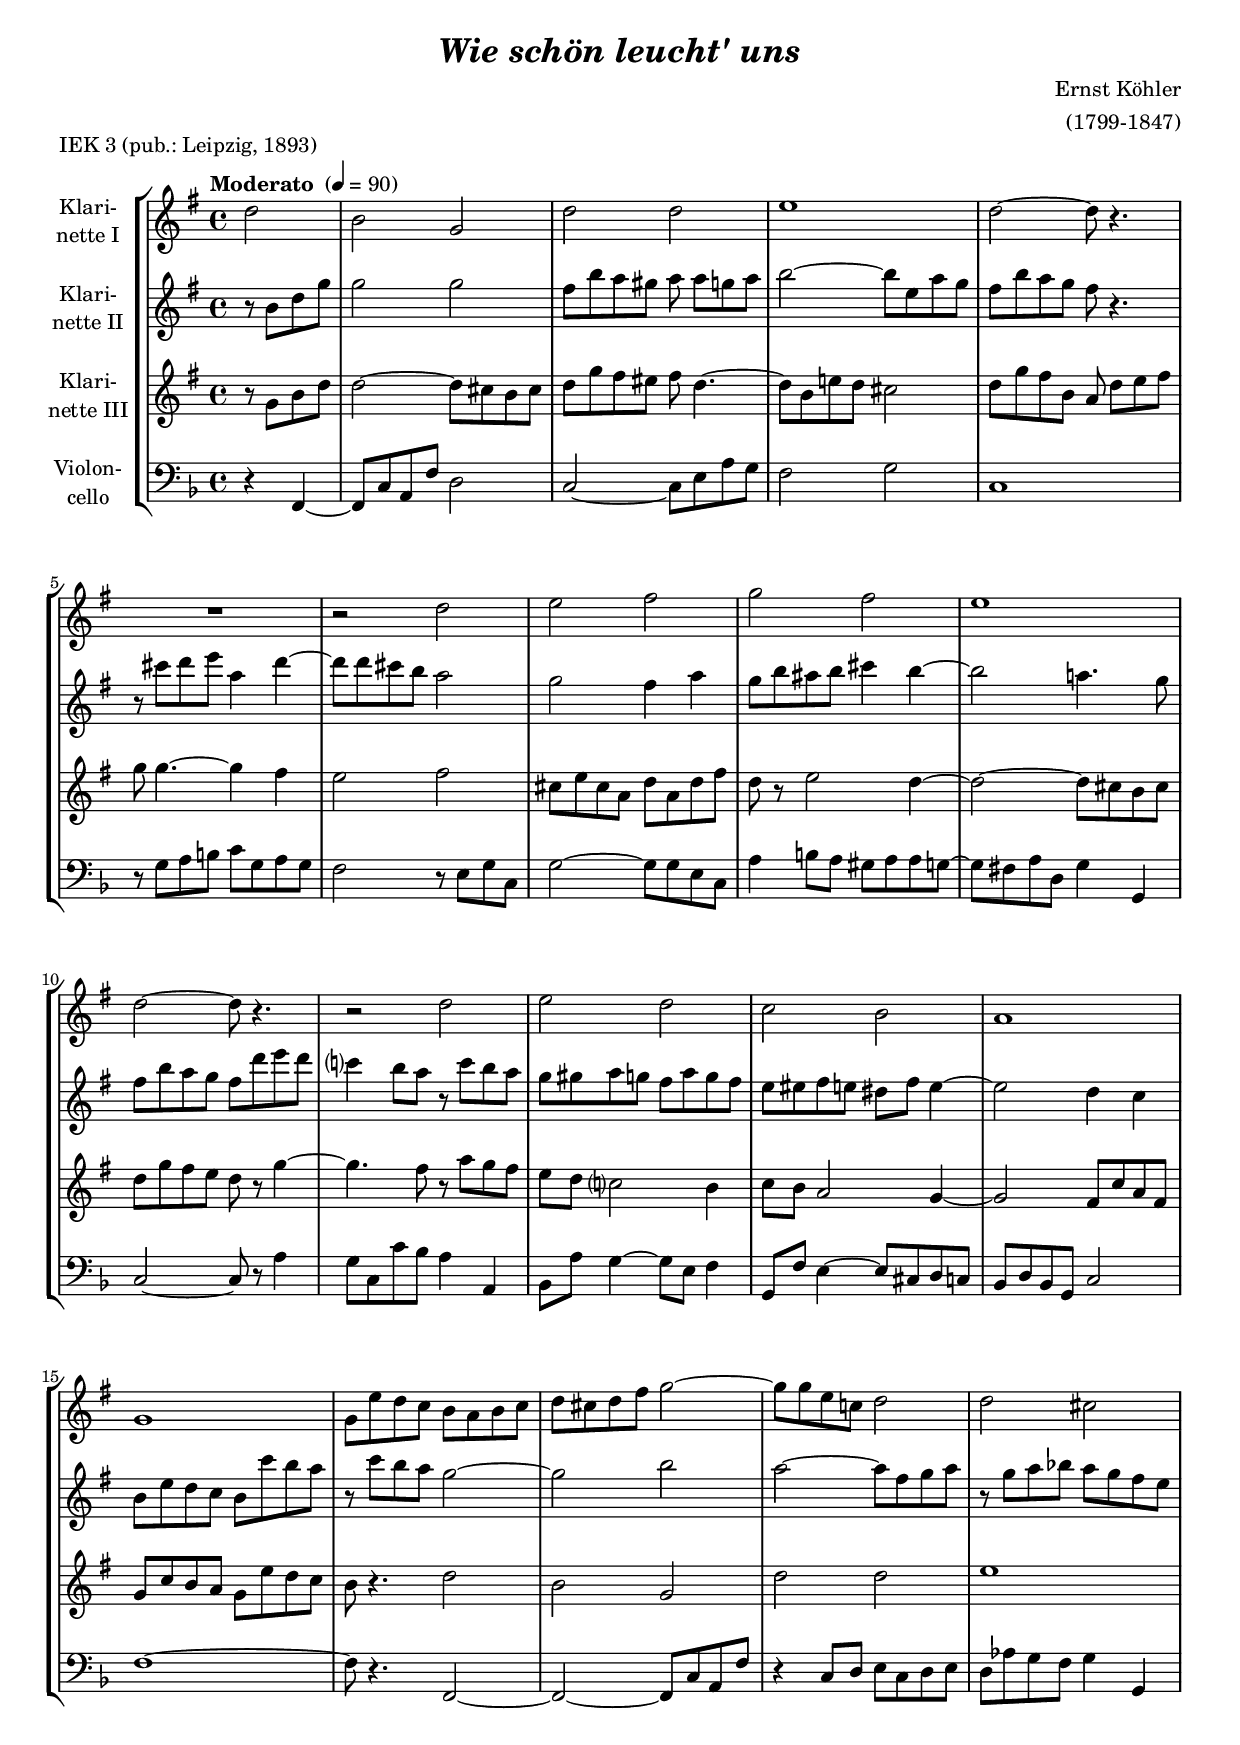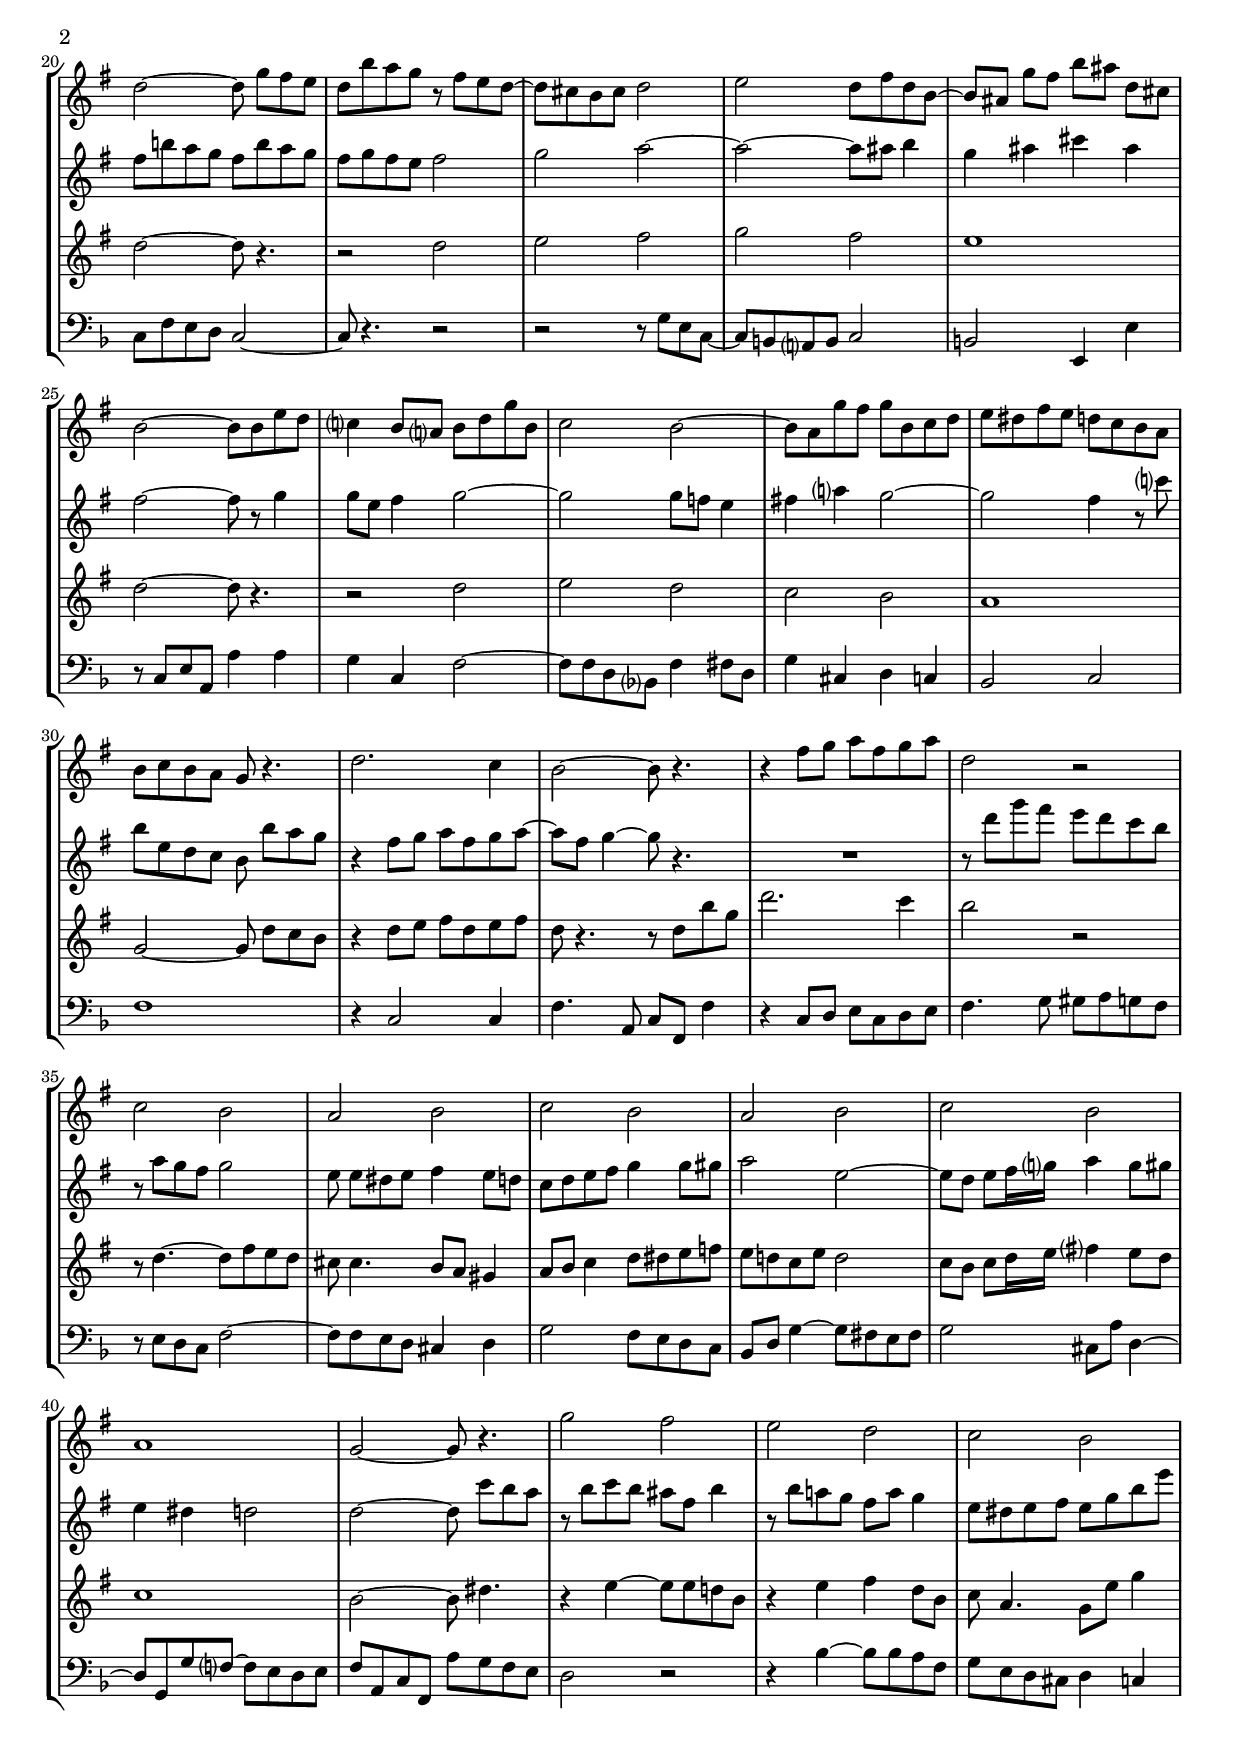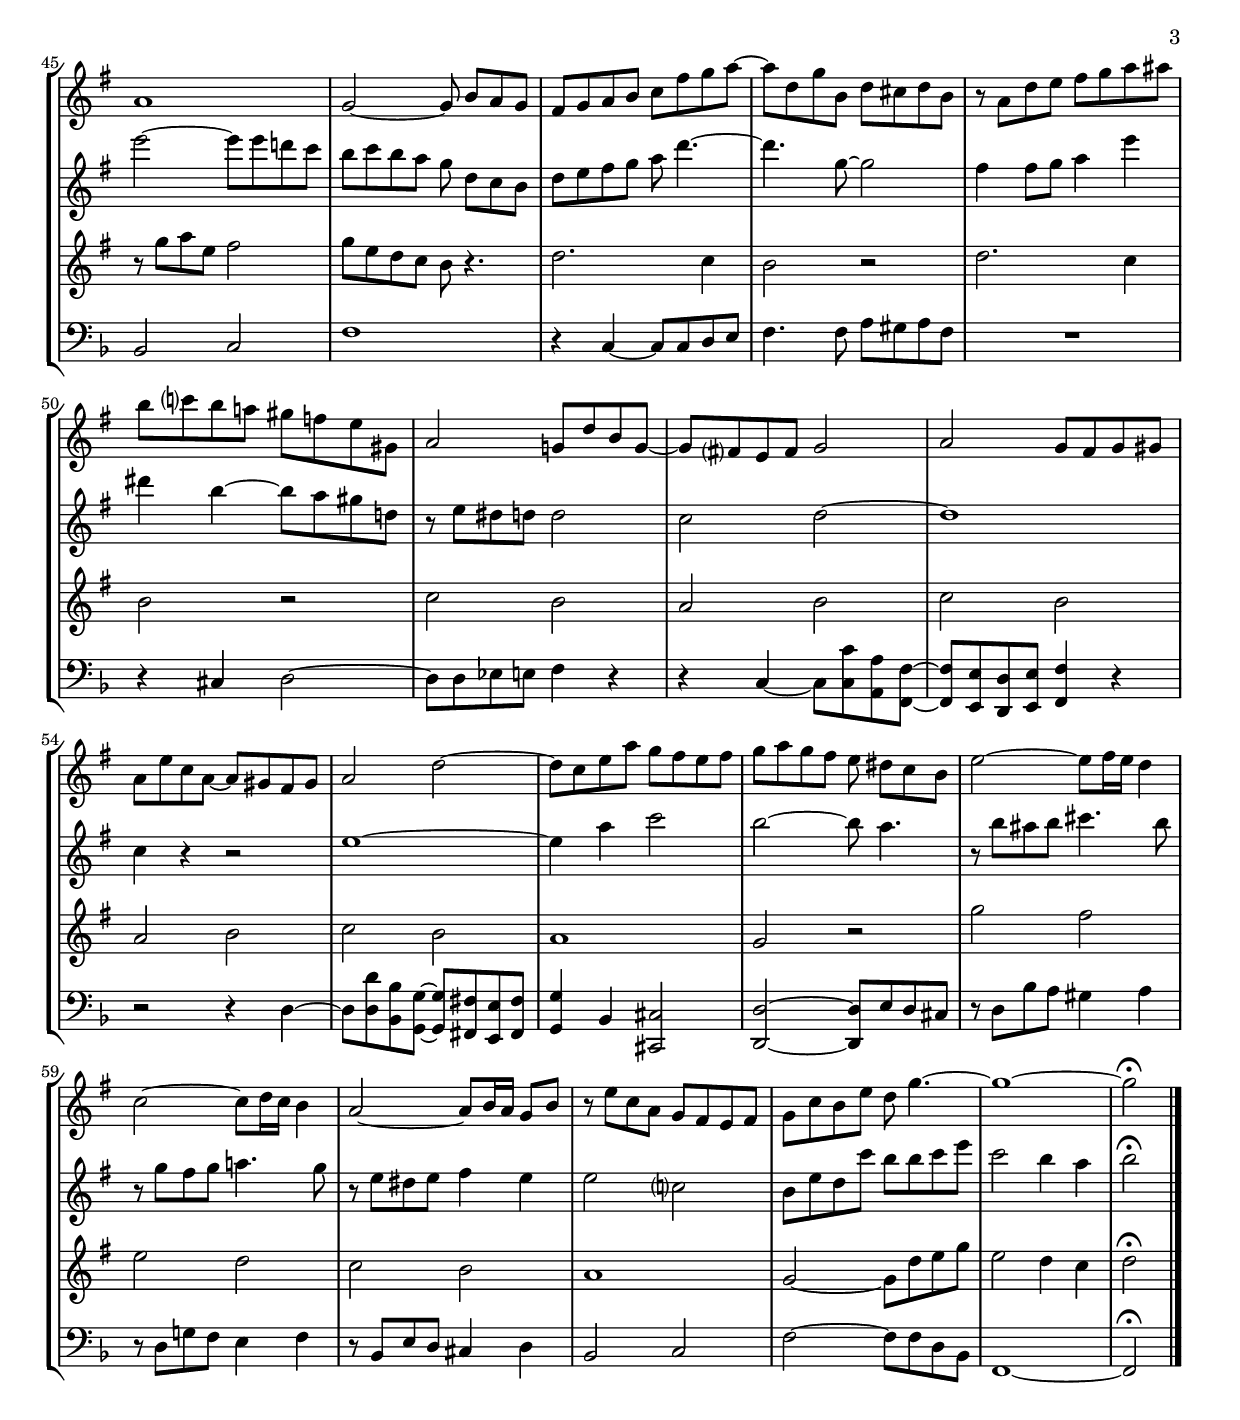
\version "2.18.2"
\include "deutsch.ly"
  
#(set-global-staff-size 18.3)

\header {
  title     = \markup \bold \italic "Wie schön leucht' uns"
  composer  = "Ernst Köhler"
  arranger  = "(1799-1847)"
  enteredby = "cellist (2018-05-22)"
  piece     = "IEK 3 (pub.: Leipzig, 1893)"
}

voiceconsts = {
  \key f \major
  \time 4/4
  \clef "treble"
%  \numericTimeSignature
  \compressFullBarRests
  % Set default beaming for all staves
% \set Timing.beamExceptions = #'()
% \set Timing.baseMoment     = #(ly:make-moment 1 4)
% \set Timing.beatStructure  = #'(1 1 1)
  \tempo "Moderato " 4=90
}

micl = "clarinet"
mifl = "flute"
miob = "oboe"
mifh = "french horn"
misx = "tenor sax"
mist = "string ensemble 1"
miba = "cello"

va = \relative c'' {
  \voiceconsts

  \partial 2 c2
  a f
  c' c
  d1
  c2~ c8 r4.
  R1
  r2 c
  d e

  f e
  d1
  c2~ c8 r4.
  r2 c
  d c
  b a
  g1
  f

  f8 d' c b a g a b
  c h c e f2~
  f8 f d b! c2
  c h
  c~ c8 f[ e d]

  c a' g f r e d c~
  c h a h c2
  d c8 e c a~
  a gis f'[ e] a gis c,[ h]
  a2~ a8 a d c

  b?4 a8 g? a c f a,
  b2 a~
  a8 g f' e f a, b c
  d cis e d c b a g
  a b a g f r4.

  c'2. b4
  a2~ a8 r4.
  r4 e'8 f g e f g
  c,2 r
  b2 a
  g a
  b a

  g a
  b a
  g1
  f2~ f8 r4.
  f'2 e
  d c
  b a
  g1

  f2~ f8 a[ g f]
  e f g a b e f g~
  g c, f a, c h c a
  r g c d e f g gis

  a b? a g! fis es d fis,
  g2 f!8 c' a f~
  f e? d e f2
  g f8 e f fis
  g d' b g~ g fis e fis

  g2 c~
  c8 b d g f e d e
  f g f e d cis[ b a]
  d2~ d8 e16 d c4
  b2~ b8 c16 b a4

  g2~ g8 a16 g f8 a
  r d b g f e d e
  f b a d c f4.~
  f1~
  f2\fermata \bar "|."
}

vb = \relative c'' {
  \voiceconsts

  \partial 2 r8 a c f
  f2 f
  e8 a g fis g g[ f g]
  a2~ a8 d, g f
  e a g f e r4.

  r8 h' c d g,4 c~
  c8 c h a g2
  f e4 g
  f8 a gis a h4 a~
  a2 g!4. f8

  e a g f e c' d c
  b?4 a8 g r b a g
  f fis g f e g f e
  d dis e d cis e d4~

  d2 c4 b
  a8 d c b a b' a g
  r b a g f2~
  f a
  g~ g8 e f g

  r f g as g f e d
  e a! g f e a g f
  e f e d e2
  f g~
  g~ g8 gis a4

  f gis h gis
  e2~ e8 r f4
  f8 d e4 f2~
  f f8 es d4
  e! g? f2~

  f e4 r8 b'?
  a d, c b a a'[ g f]
  r4 e8 f g e f g~
  g e f4~ f8 r4.

  R1
  r8 c' f e d c b a
  r g f e f2
  d8 d[ cis d] e4 d8 c
  b c d e f4 f8 fis

  g2 d~
  d8 c d e16 f? g4 f8 fis
  d4 cis c2
  c~ c8 b'[ a g]
  r a b a gis e a4

  r8 a g! f e g f4
  d8 cis d e d f a d
  d2~ d8 d c! b
  a b a g f c[ b a]

  c d e f g c4.~
  c f,8~ f2
  e4 e8 f g4 d'
  cis a~ a8 g fis c!
  r d cis c c2

  b c~
  c1
  b4 r r2
  d1~
  d4 g b2
  a~ a8 g4.
  r8 a gis a h4. a8

  r f e f g!4. f8
  r d cis d e4 d
  d2 b?
  a8 d c b' a a b d
  b2 a4 g
  a2\fermata \bar "|."
}

vc = \relative c' {
  \voiceconsts

  \partial 2 r8 f a c
  c2~ c8 h a h
  c f e dis e c4.~ c8 a d! c h2
  c8 f e a, g c[ d e]

  f f4.~ f4 e
  d2 e
  h8 d h g c g c e
  c r d2 c4~
  c2~ c8 h a h

  c f e d c r f4~
  f4. e8 r g f e
  d c b?2 a4
  b8 a g2 f4~
  f2 e8 b' g e

  f b a g f d' c b
  a r4. c2
  a f
  c' c
  d1
  c2~ c8 r4.

  r2 c
  d e
  f e
  d1
  c2~ c8 r4.
  r2 c
  d c

  b a
  g1
  f2~ f8 c'[ b a]
  r4 c8 d e c d e
  c r4. r8 c a' f
  c'2. b4

  a2 r
  r8 c,4.~ c8 e d c
  h h4. a8 g fis4
  g8 a b4 c8 cis d es
  d c! b d c2

  b8 a b c16 d e?4 d8 c
  b1
  a2~ a8 cis4.
  r4 d~ d8 d c! a
  r4 d e c8 a

  b g4. f8 d' f4
  r8 f g d e2
  f8 d c b a r4.
  c2. b4
  a2 r
  c2. b4

  a2 r
  b a
  g a
  b a
  g a
  b a
  g1
  f2 r

  f' e
  d c
  b a
  g1
  f2~ f8 c' d f
  d2 c4 b
  c2\fermata \bar "|."
}

vd = \relative c, {
  \voiceconsts
  \clef "bass"
  
  \partial 2 r4 f~
  f8 c' a f' d2
  c~ c8 e a g
  f2 g
  c,1
  r8 g' a h c g a g

  f2 r8 e g c,
  g'2~ g8 g e c
  a'4 h8 a gis a a g~
  g fis a d, g4 g,
  c2~ c8 r a'4

  g8 c, c' b a4 a,
  b8 a' g4~ g8 e f4
  g,8 f' e4~ e8 cis d c
  b d b g c2
  f1~

  f8 r4. f,2~
  f~ f8 c' a f'
  r4 c8 d e c d e
  d as' g f g4 g,
  c8 f e d c2~

  c8 r4. r2
  r r8 g' e c~
  c h a? h c2
  h e,4 e'
  r8 c e a, a'4 a
  g c, f2~

  f8 f d b? f'4 fis8 d
  g4 cis, d c
  b2 c
  f1
  r4 c2 c4
  f4. a,8 c f, f'4

  r c8 d e c d e
  f4. g8 gis a g f
  r e d c f2~
  f8 f e d cis4 d
  g2 f8 e d c

  b d g4~ g8 fis e fis
  g2 cis,8 a' d,4~
  d8 g, g' f?~ f e d e
  f a, c f, a' g f e
  d2 r

  r4 b'~ b8 b a f
  g e d cis d4 c
  b2 c
  f1
  r4 c~ c8 c d e
  f4. f8 a gis a f

  R1
  r4 cis d2~
  d8 d es e f4 r
  r c~ c8 <c c'> <a a'> <f f'>~
  <f f'> <e e'> <d d'> <e e'> <f f'>4 r

  r2 r4 d'~
  d8 <d d'> <b b'> <g g'>~
  <g g'> <fis fis'> <e e'> <fis fis'>
  <g g'>4 b <cis, cis'>2
  <d d'>~ <d d'>8 e' d cis
  r d b' a gis4 a

  r8 d, g! f e4 f
  r8 b, e d cis4 d
  b2 c
  f~ f8 f d b
  f1~
  f2\fermata \bar "|."
}


music = \new StaffGroup <<
      \new Staff {
	\set Staff.midiInstrument = \micl
	\set Staff.instrumentName = \markup \center-column { "Klari-" "nette I" }
	\transpose f g { \va }
      }

      \new Staff {
	\set Staff.midiInstrument = \micl
	\set Staff.instrumentName = \markup \center-column { "Klari-" "nette II" }
	\transpose f g { \vb }
      }

      \new Staff {
	\set Staff.midiInstrument = \micl
	\set Staff.instrumentName = \markup \center-column { "Klari-" "nette III" }
	\transpose f g { \vc }
      }

      \new Staff {
	\set Staff.midiInstrument = \miba
	\set Staff.instrumentName = \markup \center-column { "Violon-" "cello" }
	\transpose f f { \vd }
      }
>>

\book {
  \score {
    \music
    \layout {}
  }

  \score {
    \unfoldRepeats \music

    \midi {
      \context {
        \Score
      }
    }
  }
}
